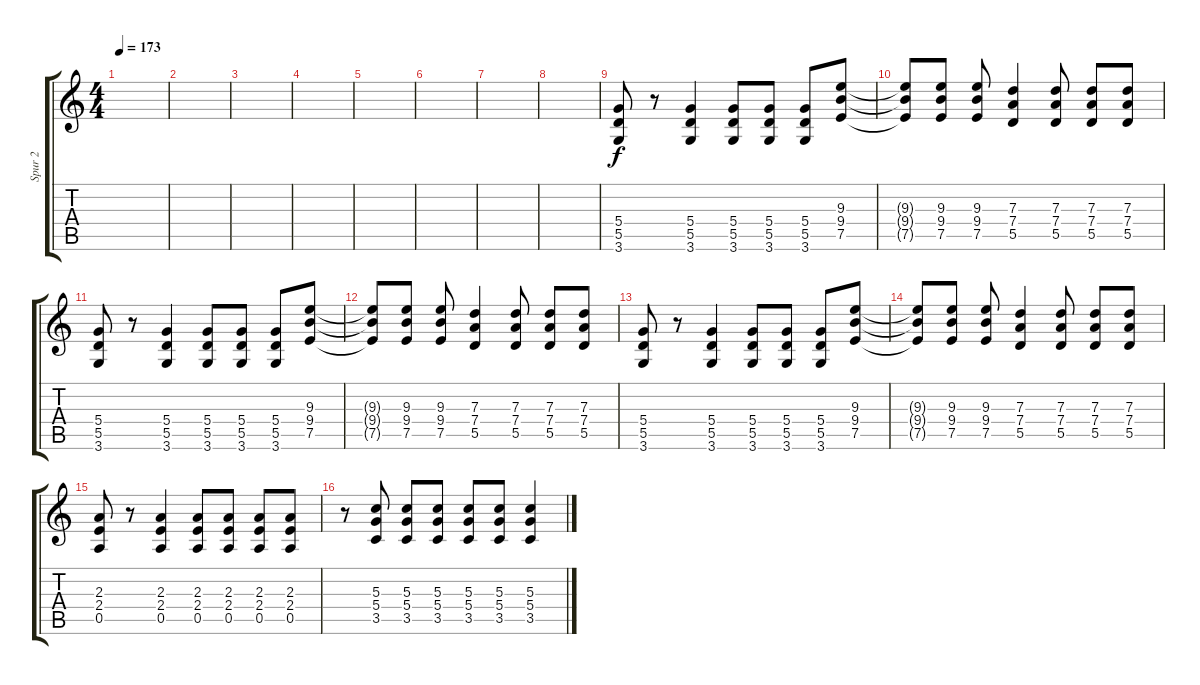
\track ("Spur 2" "Spur 2") {instrument distortionguitar}
\staff {score tabs}
\tuning (E4 B3 G3 D3 A2 E2) {hide}
\ts (4 4)
\tempo 173
\clef g2
\ks c
|
|
|
|
|
|
|
|
(5.4 5.5 3.6).8 r.8 (5.4 5.5 3.6).4 (5.4 5.5 3.6).8 (5.4 5.5 3.6).8 (5.4 5.5 3.6).8 (9.3 9.4 7.5).8 |
(9.3{t} 9.4{t} 7.5{t}).8 (9.3 9.4 7.5).8 (9.3 9.4 7.5).8 (7.3 7.4 5.5).4 (7.3 7.4 5.5).8 (7.3 7.4 5.5).8 (7.3 7.4 5.5).8 |
(5.4 5.5 3.6).8 r.8 (5.4 5.5 3.6).4 (5.4 5.5 3.6).8 (5.4 5.5 3.6).8 (5.4 5.5 3.6).8 (9.3 9.4 7.5).8 |
(9.3{t} 9.4{t} 7.5{t}).8 (9.3 9.4 7.5).8 (9.3 9.4 7.5).8 (7.3 7.4 5.5).4 (7.3 7.4 5.5).8 (7.3 7.4 5.5).8 (7.3 7.4 5.5).8 |
(5.4 5.5 3.6).8 r.8 (5.4 5.5 3.6).4 (5.4 5.5 3.6).8 (5.4 5.5 3.6).8 (5.4 5.5 3.6).8 (9.3 9.4 7.5).8 |
(9.3{t} 9.4{t} 7.5{t}).8 (9.3 9.4 7.5).8 (9.3 9.4 7.5).8 (7.3 7.4 5.5).4 (7.3 7.4 5.5).8 (7.3 7.4 5.5).8 (7.3 7.4 5.5).8 |
(2.3 2.4 0.5).8 r.8 (2.3 2.4 0.5).4 (2.3 2.4 0.5).8 (2.3 2.4 0.5).8 (2.3 2.4 0.5).8 (2.3 2.4 0.5).8 |
r.8 (5.3 5.4 3.5).8 (5.3 5.4 3.5).8 (5.3 5.4 3.5).8 (5.3 5.4 3.5).8 (5.3 5.4 3.5).8 (5.3 5.4 3.5).4
